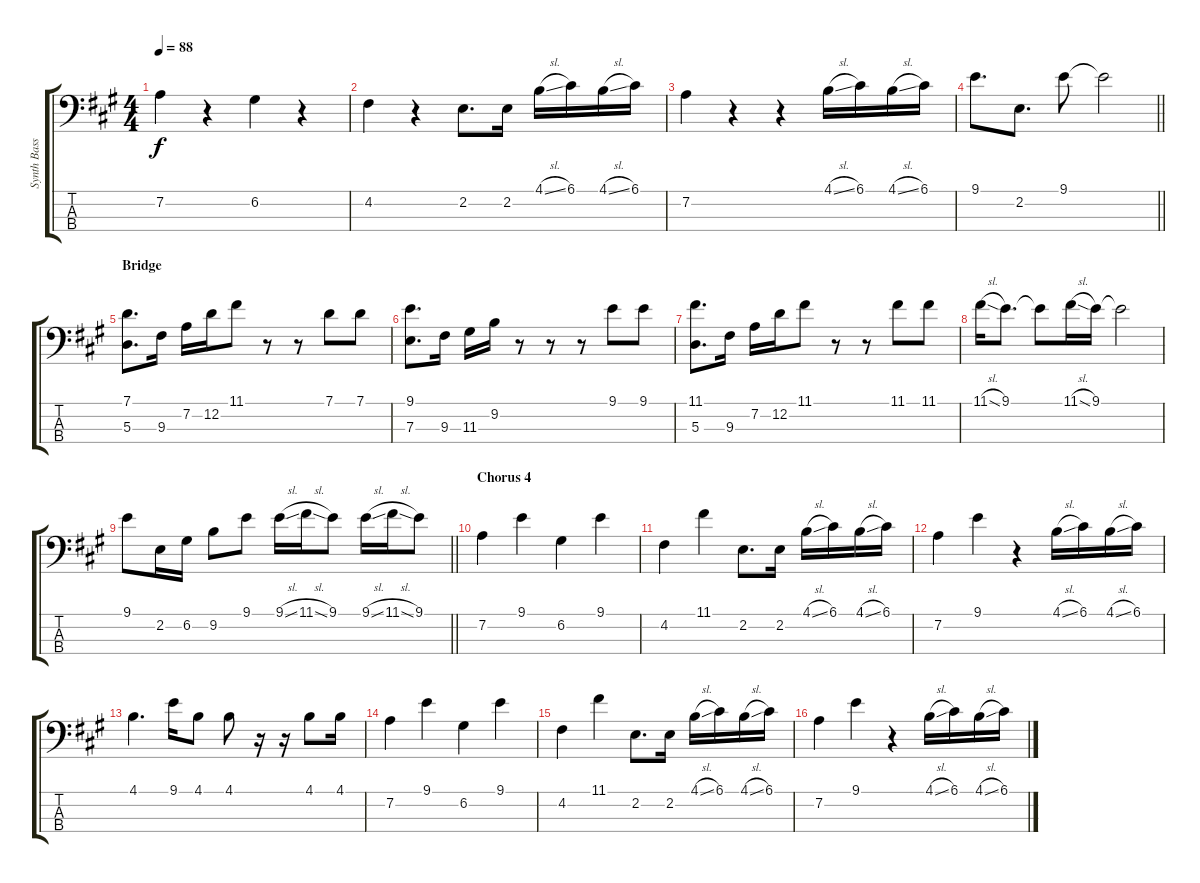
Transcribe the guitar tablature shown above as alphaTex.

\track ("Synth Bass" "Synth Bass") {instrument synthbass1}
\staff {score tabs}
\tuning (G2 D2 A1 E1) {hide}
\ts (4 4)
\tempo 88
\clef f4
\ks a
7.2.4{dy f} r.4 6.2.4 r.4 |
4.2.4 r.4 2.2.8{d} 2.2.16 4.1{sl}.16 6.1.16 4.1{sl}.16 6.1.16 |
7.2.4 r.4 r.4 4.1{sl}.16 6.1.16 4.1{sl}.16 6.1.16 |
\barLineRight lightlight
9.1.8{d} 2.2.8{d} 9.1.8 9.1{t}.2 |
\section ("" "Bridge")
(7.1 5.3).8{d} 9.3.16{volume 10 instrument electricbassfinger} 7.2.16 12.2.16 11.1.8 r.8 r.8 7.1.8{volume 14 instrument synthbass1} 7.1.8 |
(9.1 7.3).8{d} 9.3.16{volume 10 instrument electricbassfinger} 11.3.16 9.2.16 r.8 r.8 r.8 9.1.8{volume 14 instrument synthbass1} 9.1.8 |
(11.1 5.3).8{d} 9.3.16{volume 10 instrument electricbassfinger} 7.2.16 12.2.16 11.1.8 r.8 r.8 11.1.8{volume 14 instrument synthbass1} 11.1.8 |
11.1{sl}.16 9.1.8{d} 9.1{t}.8 11.1{sl}.16 9.1.16 9.1{t}.2 |
\barLineRight lightlight
9.1.8 2.2.16{volume 10 instrument electricbassfinger} 6.2.16 9.2.8 9.1.8 9.1{sl}.16{volume 14 instrument synthbass1} 11.1{sl}.16 9.1.8 9.1{sl}.16 11.1{sl}.16 9.1.8 |
\section ("" "Chorus 4")
7.2.4{volume 14 instrument synthbass1} 9.1.4{volume 10 instrument electricbassfinger} 6.2.4{volume 14 instrument synthbass1} 9.1.4{volume 10 instrument electricbassfinger} |
4.2.4{volume 14 instrument synthbass1} 11.1.4{volume 10 instrument electricbassfinger} 2.2.8{d volume 14 instrument synthbass1} 2.2.16 4.1{sl}.16 6.1.16 4.1{sl}.16 6.1.16 |
7.2.4 9.1.4{volume 10 instrument electricbassfinger} r.4 4.1{sl}.16{volume 14 instrument synthbass1} 6.1.16 4.1{sl}.16 6.1.16 |
4.1.4{d} 9.1.16 4.1.8 4.1.8 r.16 r.16 4.1.8 4.1.16 |
7.2.4{volume 14 instrument synthbass1} 9.1.4{volume 10 instrument electricbassfinger} 6.2.4{volume 14 instrument synthbass1} 9.1.4{volume 10 instrument electricbassfinger} |
4.2.4{volume 14 instrument synthbass1} 11.1.4{volume 10 instrument electricbassfinger} 2.2.8{d volume 14 instrument synthbass1} 2.2.16 4.1{sl}.16 6.1.16 4.1{sl}.16 6.1.16 |
7.2.4 9.1.4{volume 10 instrument electricbassfinger} r.4 4.1{sl}.16{volume 14 instrument synthbass1} 6.1.16 4.1{sl}.16 6.1.16
